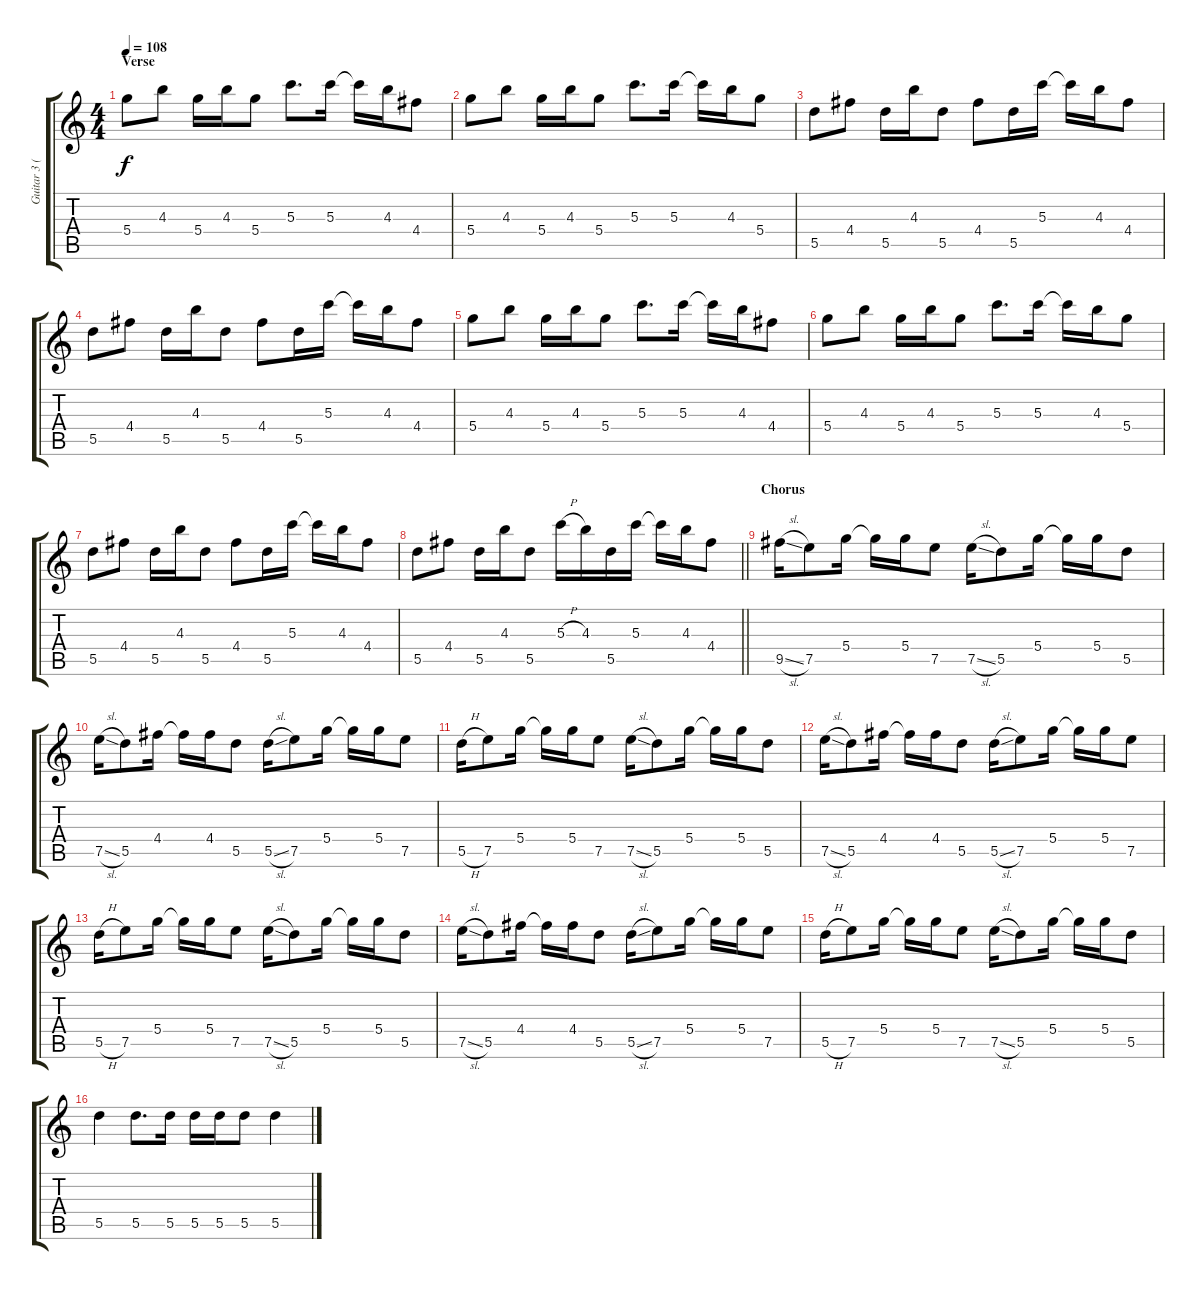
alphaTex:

\track ("Guitar 3 (Clean) w/ Octaver [+1 Octave]" "Guitar 3 (") {instrument electricguitarjazz}
\staff {score tabs}
\tuning (E5 B4 G4 D4 A3 E3) {hide}
\ts (4 4)
\section ("" "Verse")
\tempo 108
\clef g2
\ks c
5.4.8{dy f} 4.3.8 5.4.16 4.3.16 5.4.8 5.3.8{d} 5.3.16 5.3{t}.16 4.3.16 4.4.8 |
5.4.8 4.3.8 5.4.16 4.3.16 5.4.8 5.3.8{d} 5.3.16 5.3{t}.16 4.3.16 5.4.8 |
5.5.8 4.4.8 5.5.16 4.3.16 5.5.8 4.4.8 5.5.16 5.3.16 5.3{t}.16 4.3.16 4.4.8 |
5.5.8 4.4.8 5.5.16 4.3.16 5.5.8 4.4.8 5.5.16 5.3.16 5.3{t}.16 4.3.16 4.4.8 |
5.4.8 4.3.8 5.4.16 4.3.16 5.4.8 5.3.8{d} 5.3.16 5.3{t}.16 4.3.16 4.4.8 |
5.4.8 4.3.8 5.4.16 4.3.16 5.4.8 5.3.8{d} 5.3.16 5.3{t}.16 4.3.16 5.4.8 |
5.5.8 4.4.8 5.5.16 4.3.16 5.5.8 4.4.8 5.5.16 5.3.16 5.3{t}.16 4.3.16 4.4.8 |
\barLineRight lightlight
5.5.8 4.4.8 5.5.16 4.3.16 5.5.8 5.3{h}.16 4.3.16 5.5.16 5.3.16 5.3{t}.16 4.3.16 4.4.8 |
\section ("" "Chorus")
9.5{sl}.16 7.5.8 5.4.16 5.4{t}.16 5.4.16 7.5.8 7.5{sl}.16 5.5.8 5.4.16 5.4{t}.16 5.4.16 5.5.8 |
7.5{sl}.16 5.5.8 4.4.16 4.4{t}.16 4.4.16 5.5.8 5.5{sl}.16 7.5.8 5.4.16 5.4{t}.16 5.4.16 7.5.8 |
5.5{h}.16 7.5.8 5.4.16 5.4{t}.16 5.4.16 7.5.8 7.5{sl}.16 5.5.8 5.4.16 5.4{t}.16 5.4.16 5.5.8 |
7.5{sl}.16 5.5.8 4.4.16 4.4{t}.16 4.4.16 5.5.8 5.5{sl}.16 7.5.8 5.4.16 5.4{t}.16 5.4.16 7.5.8 |
5.5{h}.16 7.5.8 5.4.16 5.4{t}.16 5.4.16 7.5.8 7.5{sl}.16 5.5.8 5.4.16 5.4{t}.16 5.4.16 5.5.8 |
7.5{sl}.16 5.5.8 4.4.16 4.4{t}.16 4.4.16 5.5.8 5.5{sl}.16 7.5.8 5.4.16 5.4{t}.16 5.4.16 7.5.8 |
5.5{h}.16 7.5.8 5.4.16 5.4{t}.16 5.4.16 7.5.8 7.5{sl}.16 5.5.8 5.4.16 5.4{t}.16 5.4.16 5.5.8 |
5.5.4 5.5.8{d} 5.5.16 5.5.16 5.5.16 5.5.8 5.5.4
